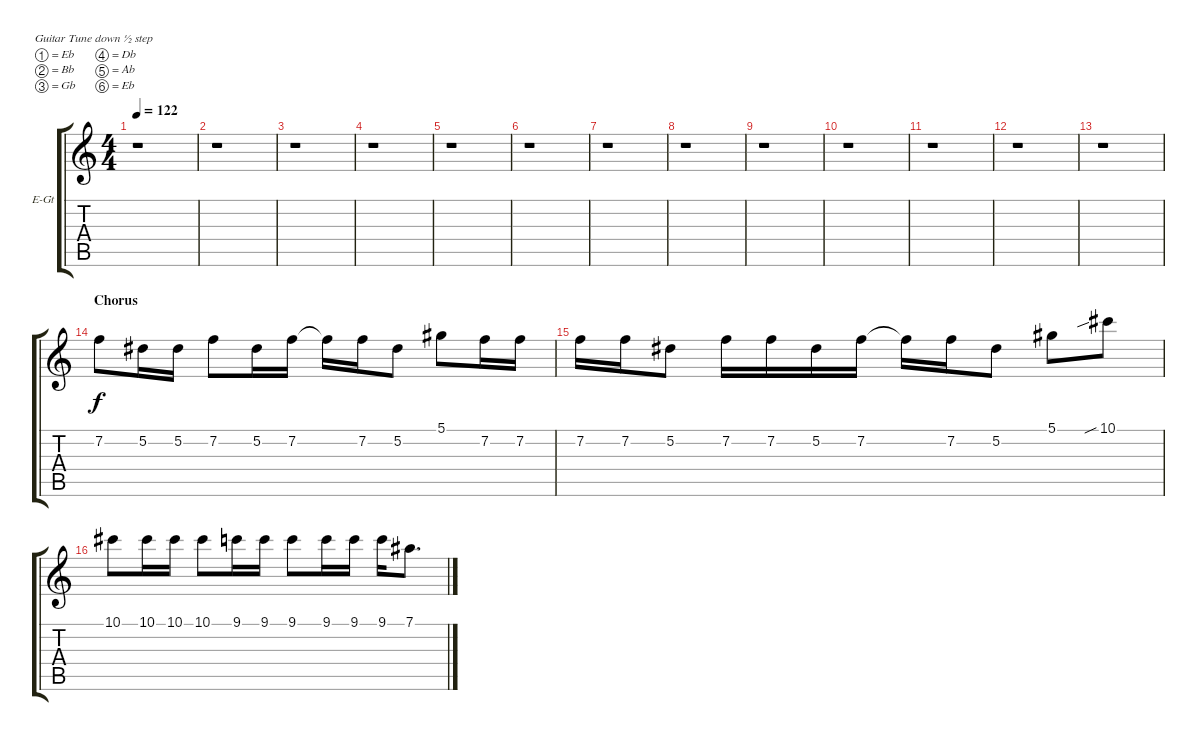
\bracketExtendMode groupsimilarinstruments
\firstSystemTrackNameOrientation horizontal
\otherSystemsTrackNameOrientation horizontal
\track ("Solos" "E-Gt") {instrument distortionguitar}
\staff {score tabs}
\tuning (Eb4 Bb3 Gb3 Db3 Ab2 Eb2)
\ts (4 4)
\tempo 122
\clef g2
\ks c
r.1{dy f} |
r.1 |
r.1 |
r.1 |
r.1 |
r.1 |
r.1 |
r.1 |
r.1 |
r.1 |
r.1 |
r.1 |
r.1 |
\section ("" "Chorus")
7.2.8 5.2.16 5.2.16 7.2.8 5.2.16 7.2.16 7.2{t}.16 7.2.16 5.2.8 5.1.8 7.2.16 7.2.16 |
7.2.16 7.2.16 5.2.8 7.2.16 7.2.16 5.2.16 7.2.16 7.2{t}.16 7.2.16 5.2.8 5.1.8 10.1{sib}.8 |
10.1.8 10.1.16 10.1.16 10.1.8 9.1.16 9.1.16 9.1.8 9.1.16 9.1.16 9.1.16 7.1.8{d}
